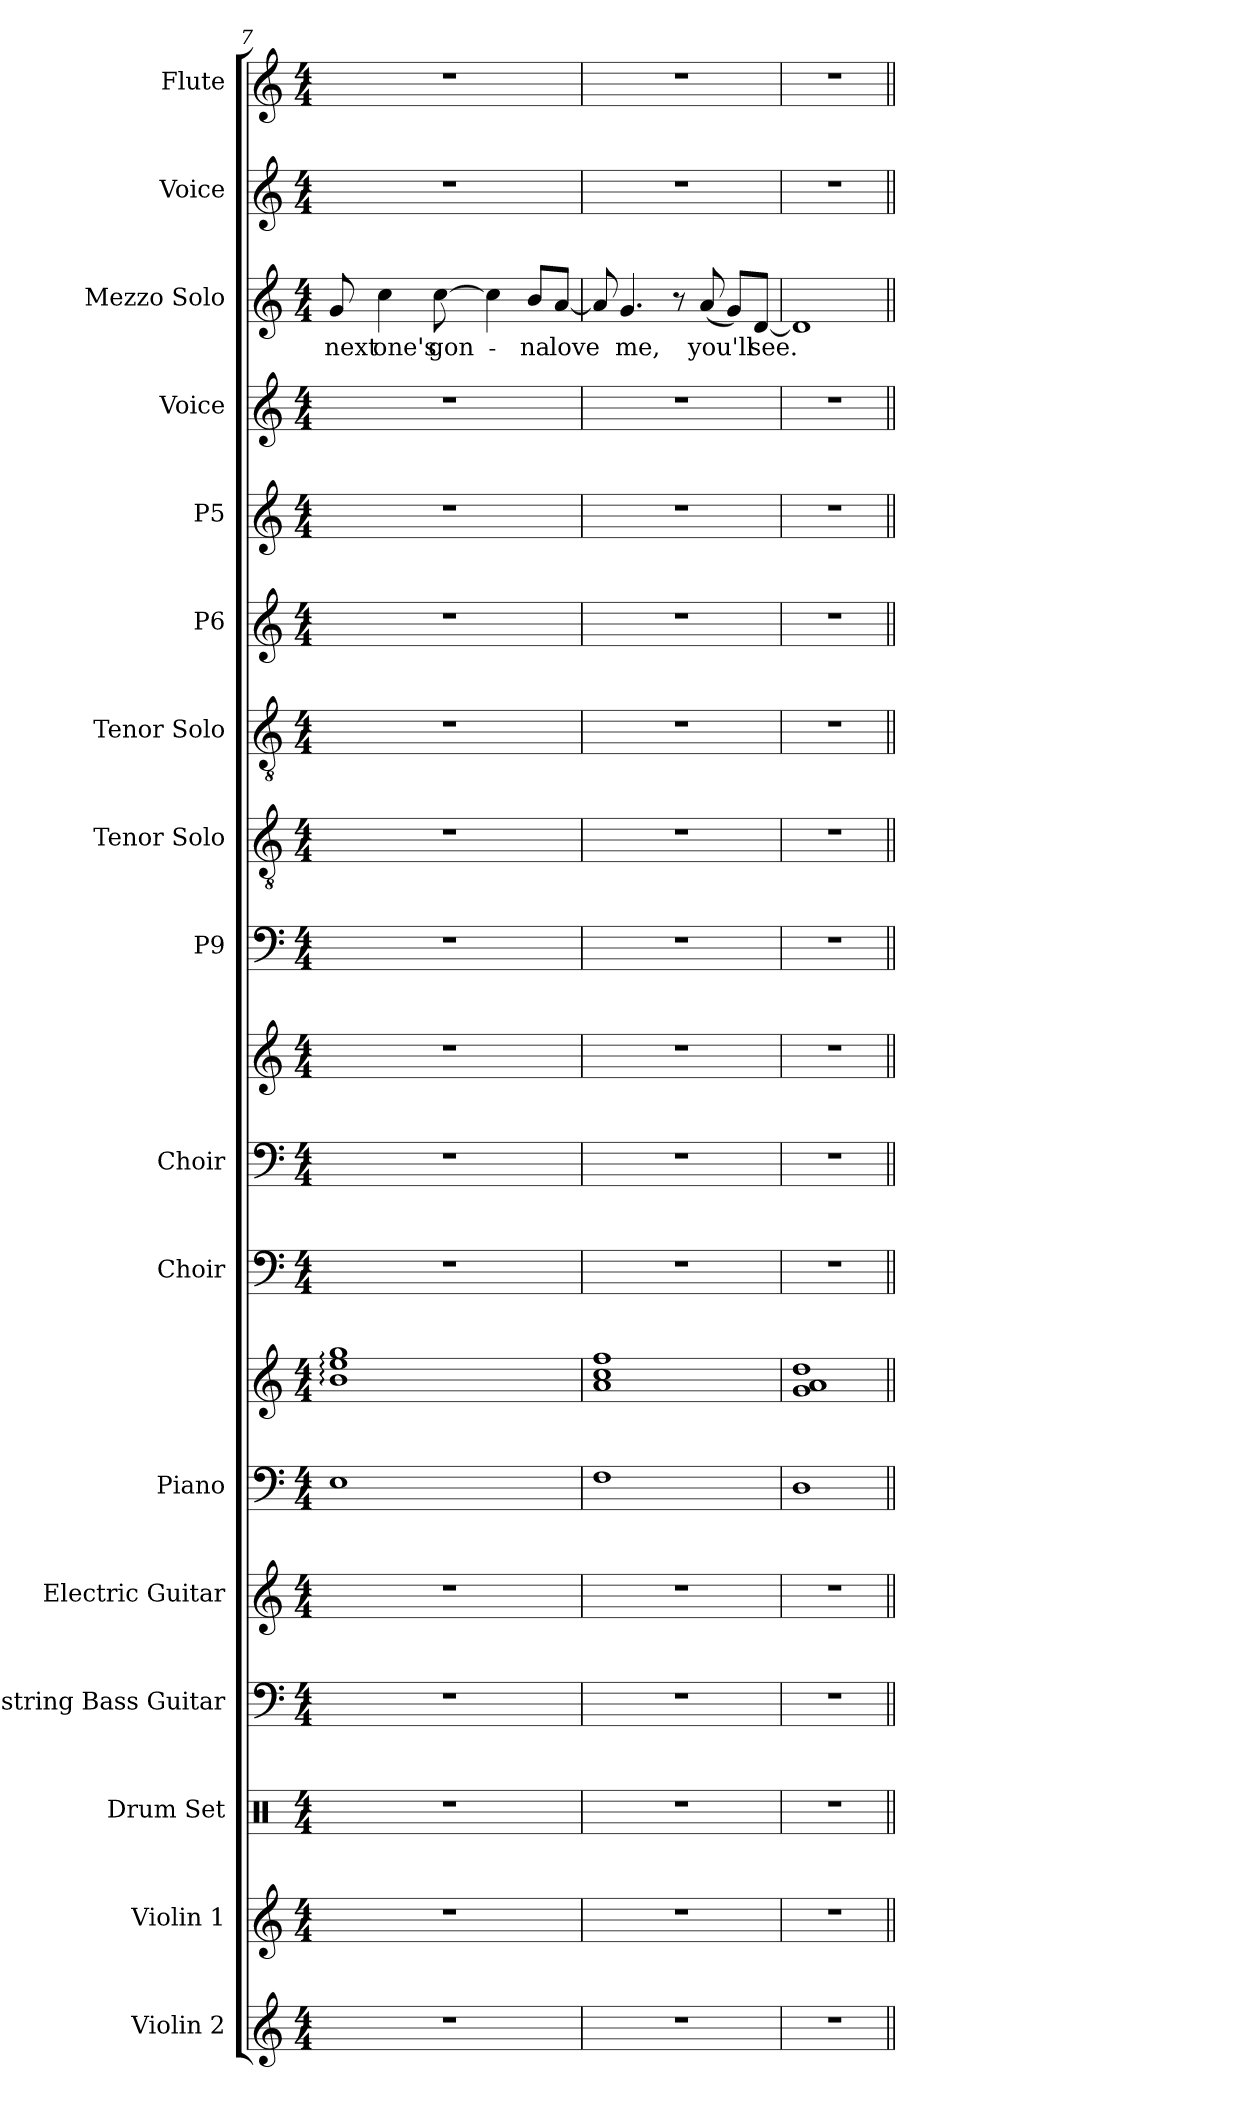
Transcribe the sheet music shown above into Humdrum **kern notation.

**kern	**kern	**kern	**kern	**kern	**kern	**kern	**kern	**kern	**kern	**kern	**kern	**kern	**kern	**kern	**kern	**kern	**text	**kern	**kern
*part17	*part16	*part15	*part14	*part13	*part12	*part12	*part11	*part10	*part10	*part9	*part8	*part7	*part6	*part5	*part4	*part3	*part3	*part2	*part1
*staff19	*staff18	*staff17	*staff16	*staff15	*staff14	*staff13	*staff12	*staff11	*staff10	*staff9	*staff8	*staff7	*staff6	*staff5	*staff4	*staff3	*staff3	*staff2	*staff1
*I"Violin 2	*I"Violin 1	*I"Drum Set	*I"4-string Bass Guitar	*I"Electric Guitar	*I"Piano	*	*I"Choir	*I"Choir	*	*I"P9	*I"Tenor Solo	*I"Tenor Solo	*I"P6	*I"P5	*I"Voice	*I"Mezzo Solo	*	*I"Voice	*I"Flute
*I'Vln. 2	*I'Vln. 1	*I'Dr.	*I'Bass	*I'E. Gtr.	*I'Pno.	*	*	*	*	*	*I'T. Solo	*	*	*	*	*I'M. Solo	*	*	*I'Fl.
*clefG2	*clefG2	*clefX	*clefF4	*clefG2	*clefF4	*clefG2	*clefF4	*clefF4	*clefG2	*clefF4	*clefGv2	*clefGv2	*clefG2	*clefG2	*clefG2	*clefG2	*	*clefG2	*clefG2
*	*	*	*ITrd7c12	*ITrd7c12	*	*	*	*	*	*	*ITrd7c12	*ITrd7c12	*	*	*	*	*	*	*
*k[]	*k[]	*k[]	*k[]	*k[]	*k[]	*k[]	*k[]	*k[]	*k[]	*k[]	*k[]	*k[]	*k[]	*k[]	*k[]	*k[]	*	*k[]	*k[]
*C:	*C:	*C:	*C:	*C:	*C:	*C:	*C:	*C:	*C:	*C:	*C:	*C:	*C:	*C:	*C:	*C:	*	*C:	*C:
*M4/4	*M4/4	*M4/4	*M4/4	*M4/4	*M4/4	*M4/4	*M4/4	*M4/4	*M4/4	*M4/4	*M4/4	*M4/4	*M4/4	*M4/4	*M4/4	*M4/4	*	*M4/4	*M4/4
=7	=7	=7	=7	=7	=7	=7	=7	=7	=7	=7	=7	=7	=7	=7	=7	=7	=7	=7	=7
!	!	!	!	!	!	!	!	!	!	!	!	!	!	!	!	!	!LO:LY:b:color=#000000	!	!
1r	1r	1r	1r	1r	1Ei	1bi: 1eei: 1ggi:	1r	1r	1r	1r	1r	1r	1r	1r	1r	8gi/	next	1r	1r
!	!	!	!	!	!	!	!	!	!	!	!	!	!	!	!	!	!LO:LY:b:color=#000000	!	!
.	.	.	.	.	.	.	.	.	.	.	.	.	.	.	.	4cci\	one's	.	.
!	!	!	!	!	!	!	!	!	!	!	!	!	!	!	!	!	!LO:LY:b:color=#000000	!	!
.	.	.	.	.	.	.	.	.	.	.	.	.	.	.	.	[>8cci\	gon-	.	.
.	.	.	.	.	.	.	.	.	.	.	.	.	.	.	.	4cci\]	.	.	.
!	!	!	!	!	!	!	!	!	!	!	!	!	!	!	!	!	!LO:LY:b:color=#000000	!	!
.	.	.	.	.	.	.	.	.	.	.	.	.	.	.	.	8bi/L	-na	.	.
!	!	!	!	!	!	!	!	!	!	!	!	!	!	!	!	!	!LO:LY:b:color=#000000	!	!
.	.	.	.	.	.	.	.	.	.	.	.	.	.	.	.	[<8ai/J	love	.	.
=8	=8	=8	=8	=8	=8	=8	=8	=8	=8	=8	=8	=8	=8	=8	=8	=8	=8	=8	=8
1r	1r	1r	1r	1r	1Fi	1ai 1cci 1ffi	1r	1r	1r	1r	1r	1r	1r	1r	1r	8ai/]	.	1r	1r
!	!	!	!	!	!	!	!	!	!	!	!	!	!	!	!	!	!LO:LY:b:color=#000000	!	!
.	.	.	.	.	.	.	.	.	.	.	.	.	.	.	.	4.gi/	me,	.	.
.	.	.	.	.	.	.	.	.	.	.	.	.	.	.	.	8r	.	.	.
!	!	!	!	!	!	!	!	!	!	!	!	!	!	!	!	!	!LO:LY:b:color=#000000	!	!
.	.	.	.	.	.	.	.	.	.	.	.	.	.	.	.	(8ai/	you'll	.	.
.	.	.	.	.	.	.	.	.	.	.	.	.	.	.	.	8gi/L)	.	.	.
!	!	!	!	!	!	!	!	!	!	!	!	!	!	!	!	!	!LO:LY:b:color=#000000	!	!
.	.	.	.	.	.	.	.	.	.	.	.	.	.	.	.	[<8di/J	see.	.	.
!!LO:LB:g=z
=9	=9	=9	=9	=9	=9	=9	=9	=9	=9	=9	=9	=9	=9	=9	=9	=9	=9	=9	=9
1r	1r	1r	1r	1r	1Di	1gi 1ai 1ddi	1r	1r	1r	1r	1r	1r	1r	1r	1r	1di]	.	1r	1r
=||	=||	=||	=||	=||	=||	=||	=||	=||	=||	=||	=||	=||	=||	=||	=||	=||	=||	=||	=||
*-	*-	*-	*-	*-	*-	*-	*-	*-	*-	*-	*-	*-	*-	*-	*-	*-	*-	*-	*-
